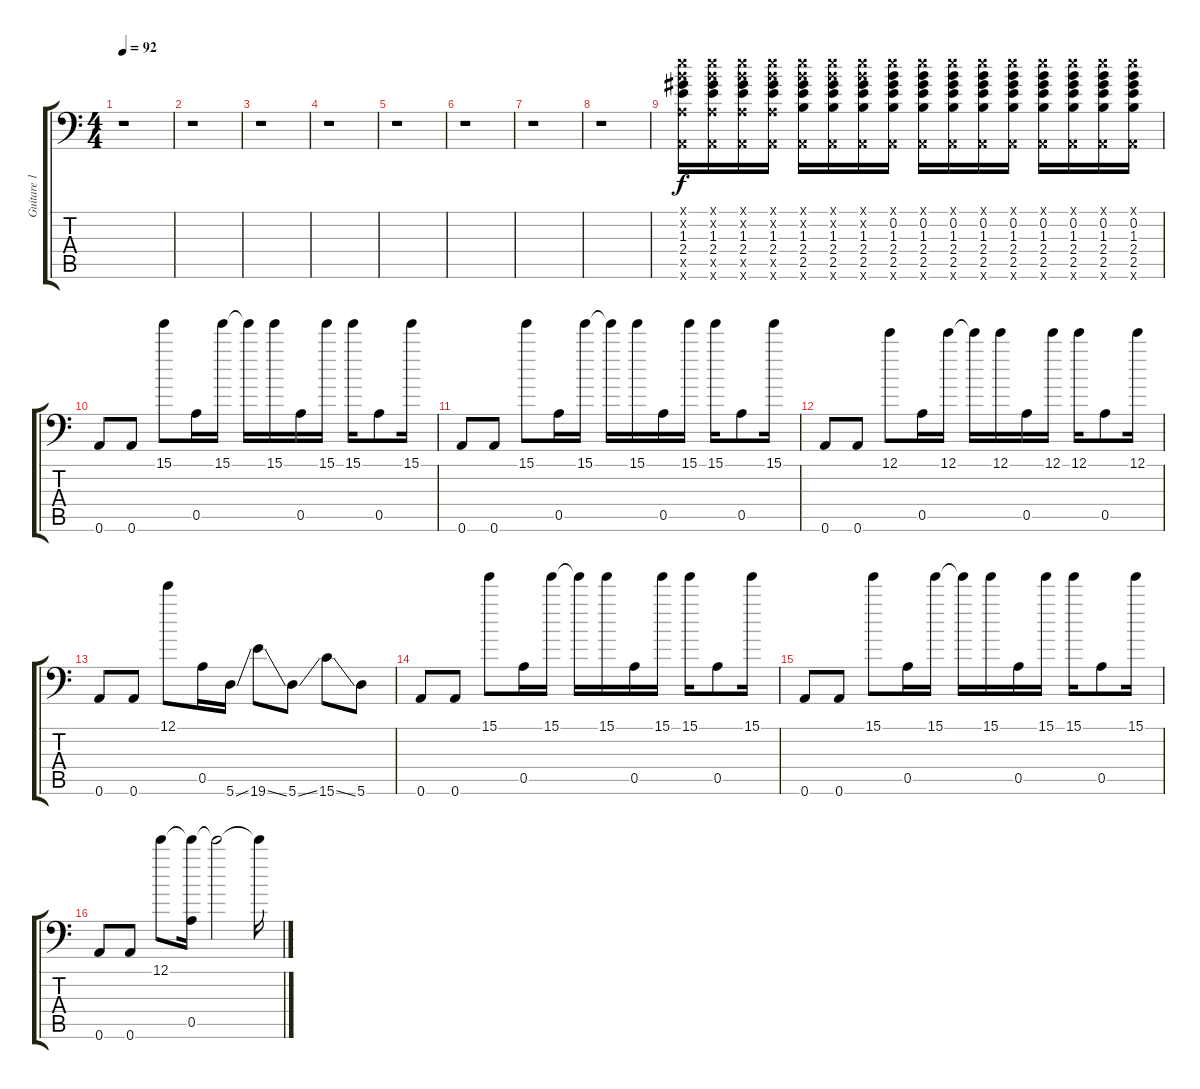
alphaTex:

\track ("Guitare 1" "Guitare 1") {instrument distortionguitar}
\staff {score tabs}
\tuning (E4 B3 G3 D3 A2 A1) {hide}
\ts (4 4)
\tempo 92
\clef f4
\ks c
r.1{dy f} |
r.1 |
r.1 |
r.1 |
r.1 |
r.1 |
r.1 |
r.1 |
(0.1{x} 0.2{x} 1.3 2.4 0.5{x} 0.6{x}).16 (0.1{x} 0.2{x} 1.3 2.4 0.5{x} 0.6{x}).16 (0.1{x} 0.2{x} 1.3 2.4 0.5{x} 0.6{x}).16 (0.1{x} 0.2{x} 1.3 2.4 0.5{x} 0.6{x}).16 (0.1{x} 0.2{x} 1.3 2.4 2.5 0.6{x}).16 (0.1{x} 0.2{x} 1.3 2.4 2.5 0.6{x}).16 (0.1{x} 0.2{x} 1.3 2.4 2.5 0.6{x}).16 (0.1{x} 0.2 1.3 2.4 2.5 0.6{x}).16 (0.1{x} 0.2 1.3 2.4 2.5 0.6{x}).16 (0.1{x} 0.2 1.3 2.4 2.5 0.6{x}).16 (0.1{x} 0.2 1.3 2.4 2.5 0.6{x}).16 (0.1{x} 0.2 1.3 2.4 2.5 0.6{x}).16 (0.1{x} 0.2 1.3 2.4 2.5 0.6{x}).16 (0.1{x} 0.2 1.3 2.4 2.5 0.6{x}).16 (0.1{x} 0.2 1.3 2.4 2.5 0.6{x}).16 (0.1{x} 0.2 1.3 2.4 2.5 0.6{x}).16 |
0.6.8 0.6.8 15.1.8 0.5.16 15.1.16 15.1{t}.16 15.1.16 0.5.16 15.1.16 15.1.16 0.5.8 15.1.16 |
0.6.8 0.6.8 15.1.8 0.5.16 15.1.16 15.1{t}.16 15.1.16 0.5.16 15.1.16 15.1.16 0.5.8 15.1.16 |
0.6.8 0.6.8 12.1.8 0.5.16 12.1.16 12.1{t}.16 12.1.16 0.5.16 12.1.16 12.1.16 0.5.8 12.1.16 |
0.6.8 0.6.8 12.1.8 0.5.16 5.6{ss}.16 19.6{ss}.8 5.6{ss}.8 15.6{ss}.8 5.6.8 |
0.6.8 0.6.8 15.1.8 0.5.16 15.1.16 15.1{t}.16 15.1.16 0.5.16 15.1.16 15.1.16 0.5.8 15.1.16 |
0.6.8 0.6.8 15.1.8 0.5.16 15.1.16 15.1{t}.16 15.1.16 0.5.16 15.1.16 15.1.16 0.5.8 15.1.16 |
0.6.8 0.6.8 12.1.8 (12.1{t} 0.5).16 12.1{t}.2 12.1{t}.16
